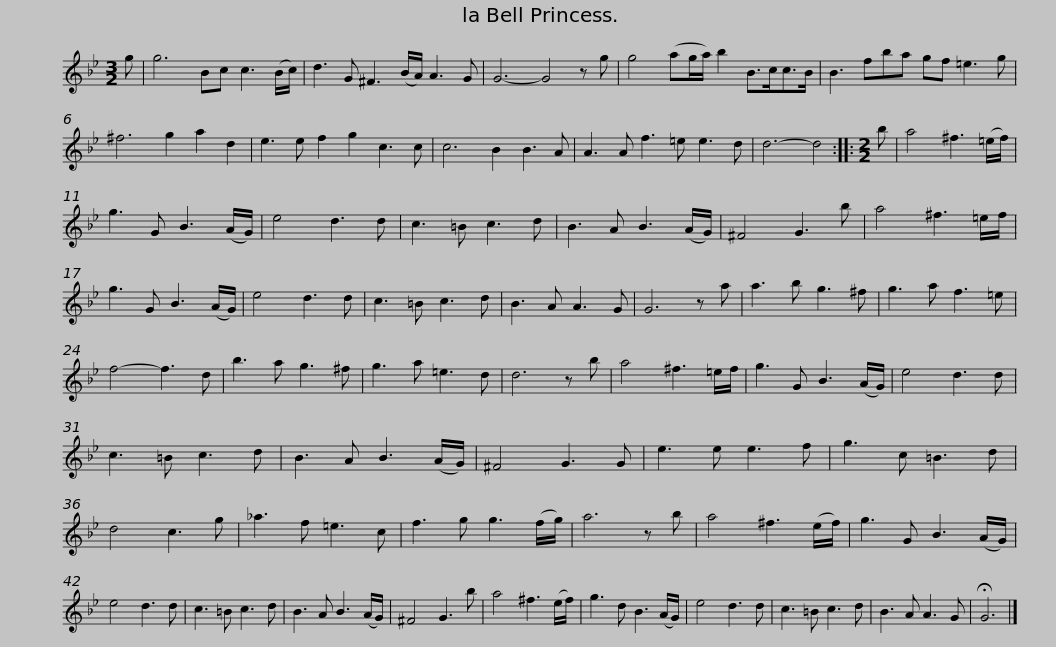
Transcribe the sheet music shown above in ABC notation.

X:1
L:1/8
M:3/2
I:linebreak $
K:Gmin
V:1 treble
V:1
 g | g6 Bc c3 (B/c/) | d3 G ^F3 (B/A/) A3 G | G6- G4 z g | g4 (ag/a/) b2 B>cc>B |$ %5
 B3 fba gf =e3 g | ^f6 g2 a2 d2 | e3 e f2 g2 c3 c | c6 B2 B3 A | A3 A f3 =e e3 d | %10
 d6- d4 ::$[M:2/2] b | a4 ^f3 (=e/f/) | g3 G B3 (A/G/) | e4 d3 d | %15
 c3 =B c3 d | B3 A B3 (A/G/) | ^F4 G3 b | a4 ^f3 =e/f/ |$ g3 G B3 (A/G/) | %20
 e4 d3 d | c3 =B c3 d | B3 A A3 G | G6 z a | a3 b g3 ^f | %25
 g3 a f3 =e | f4- f3 d |$ b3 a g3 ^f | g3 a =e3 d | d6 z b | %30
 a4 ^f3 =e/f/ | g3 G B3 (A/G/) | e4 d3 d | c3 =B c3 d | B3 A B3 (A/G/) |$ %35
 ^F4 G3 G | e3 e e3 f | g3 c =B3 d | d4 c3 g | _a3 f =e3 c | %40
 f3 g g3 (f/g/) | a6 z b | a4 ^f3 (e/f/) |$ g3 G B3 (A/G/) | e4 d3 d | %45
 c3 =B c3 d | B3 A B3 (A/G/) | ^F4 G3 b | a4 ^f3 (e/f/) | g3 d B3 (A/G/) | %50
 e4 d3 d |$ c3 =B c3 d | B3 A A3 G | !fermata!G6 |] %54
